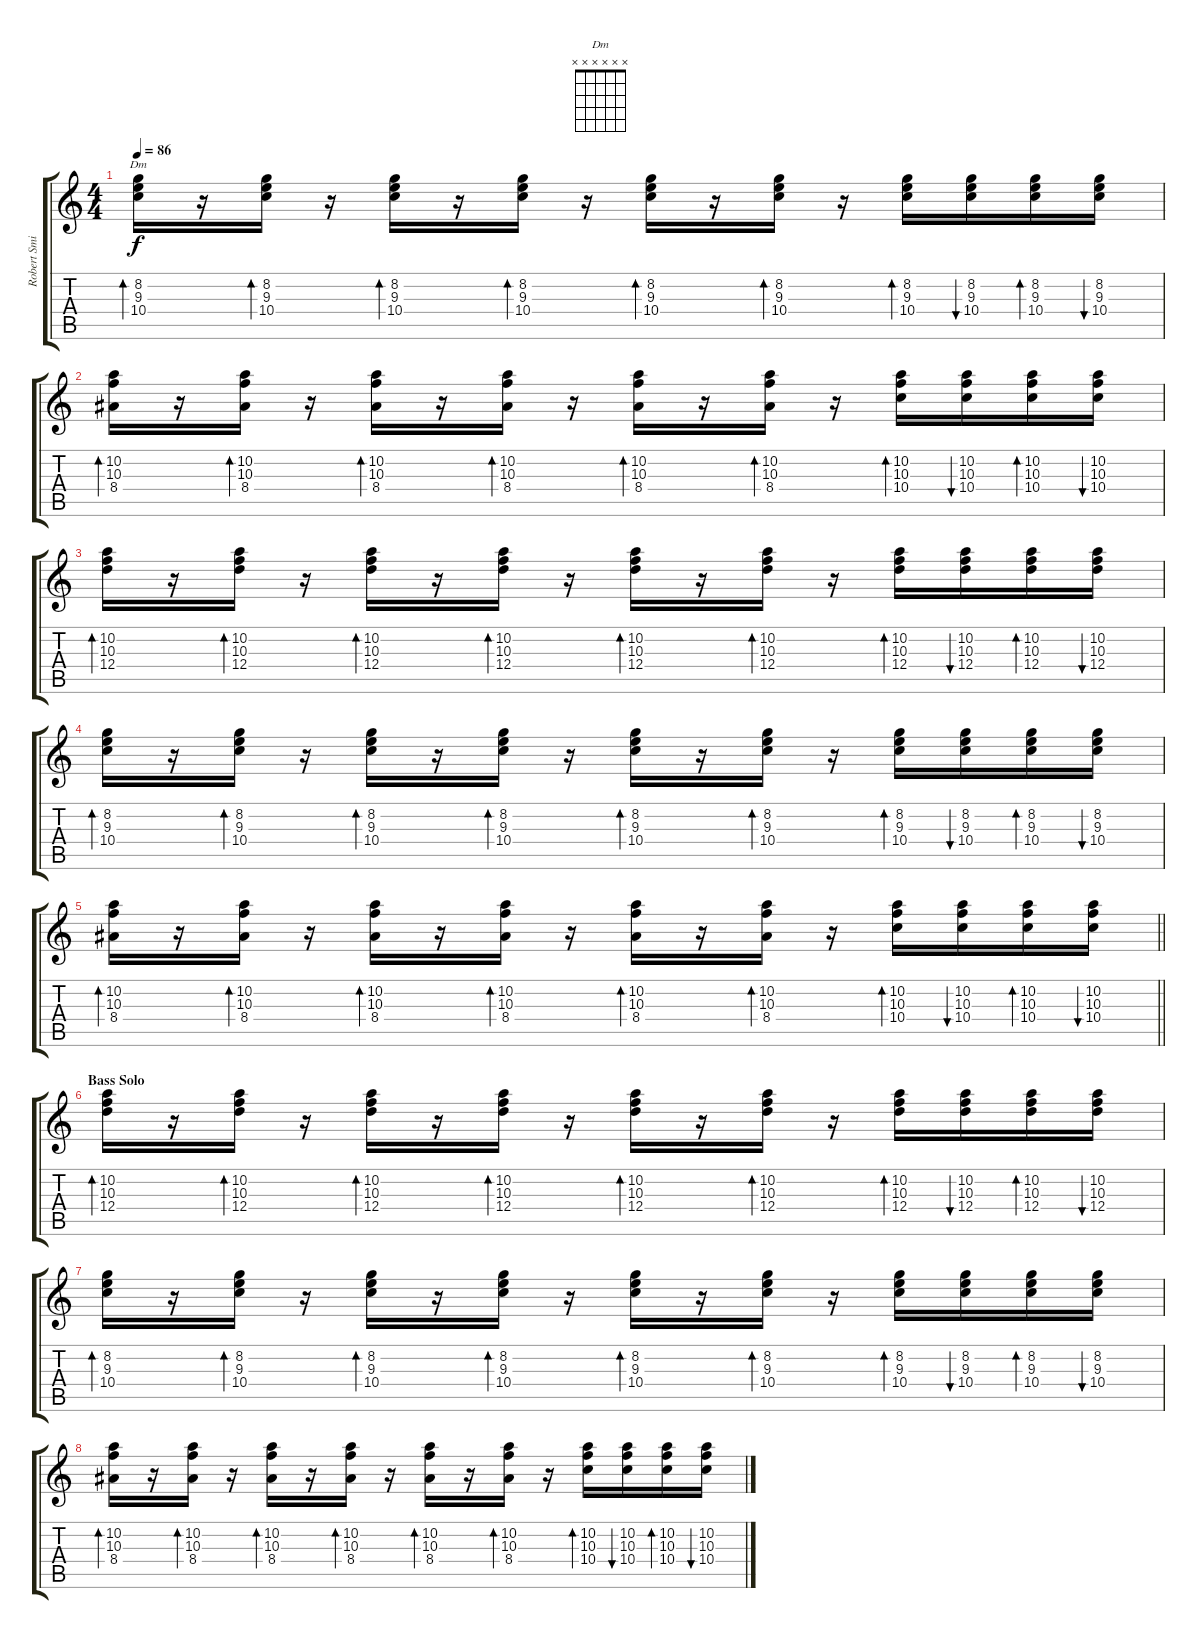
\track ("Robert Smith 1" "Robert Smi") {instrument electricguitarclean}
\staff {score tabs}
\tuning (E4 B3 G3 D3 A2 E2) {hide}
\chord ("Dm" x x x x x x)
\ts (4 4)
\tempo 86
\clef g2
\ks c
(8.2 9.3 10.4).16{bd 30 ch "Dm" dy f} r.16 (8.2 9.3 10.4).16{bd 30} r.16 (8.2 9.3 10.4).16{bd 30} r.16 (8.2 9.3 10.4).16{bd 30} r.16 (8.2 9.3 10.4).16{bd 30} r.16 (8.2 9.3 10.4).16{bd 30} r.16 (8.2 9.3 10.4).16{bd 30} (8.2 9.3 10.4).16{bu 30} (8.2 9.3 10.4).16{bd 30} (8.2 9.3 10.4).16{bu 30} |
(10.2 10.3 8.4).16{bd 30} r.16 (10.2 10.3 8.4).16{bd 30} r.16 (10.2 10.3 8.4).16{bd 30} r.16 (10.2 10.3 8.4).16{bd 30} r.16 (10.2 10.3 8.4).16{bd 30} r.16 (10.2 10.3 8.4).16{bd 30} r.16 (10.2 10.3 10.4).16{bd 30} (10.2 10.3 10.4).16{bu 30} (10.2 10.3 10.4).16{bd 30} (10.2 10.3 10.4).16{bu 30} |
(10.2 10.3 12.4).16{bd 30} r.16 (10.2 10.3 12.4).16{bd 30} r.16 (10.2 10.3 12.4).16{bd 30} r.16 (10.2 10.3 12.4).16{bd 30} r.16 (10.2 10.3 12.4).16{bd 30} r.16 (10.2 10.3 12.4).16{bd 30} r.16 (10.2 10.3 12.4).16{bd 30} (10.2 10.3 12.4).16{bu 30} (10.2 10.3 12.4).16{bd 30} (10.2 10.3 12.4).16{bu 30} |
(8.2 9.3 10.4).16{bd 30} r.16 (8.2 9.3 10.4).16{bd 30} r.16 (8.2 9.3 10.4).16{bd 30} r.16 (8.2 9.3 10.4).16{bd 30} r.16 (8.2 9.3 10.4).16{bd 30} r.16 (8.2 9.3 10.4).16{bd 30} r.16 (8.2 9.3 10.4).16{bd 30} (8.2 9.3 10.4).16{bu 30} (8.2 9.3 10.4).16{bd 30} (8.2 9.3 10.4).16{bu 30} |
\barLineRight lightlight
(10.2 10.3 8.4).16{bd 30} r.16 (10.2 10.3 8.4).16{bd 30} r.16 (10.2 10.3 8.4).16{bd 30} r.16 (10.2 10.3 8.4).16{bd 30} r.16 (10.2 10.3 8.4).16{bd 30} r.16 (10.2 10.3 8.4).16{bd 30} r.16 (10.2 10.3 10.4).16{bd 30} (10.2 10.3 10.4).16{bu 30} (10.2 10.3 10.4).16{bd 30} (10.2 10.3 10.4).16{bu 30} |
\section ("" "Bass Solo")
(10.2 10.3 12.4).16{bd 30} r.16 (10.2 10.3 12.4).16{bd 30} r.16 (10.2 10.3 12.4).16{bd 30} r.16 (10.2 10.3 12.4).16{bd 30} r.16 (10.2 10.3 12.4).16{bd 30} r.16 (10.2 10.3 12.4).16{bd 30} r.16 (10.2 10.3 12.4).16{bd 30} (10.2 10.3 12.4).16{bu 30} (10.2 10.3 12.4).16{bd 30} (10.2 10.3 12.4).16{bu 30} |
(8.2 9.3 10.4).16{bd 30} r.16 (8.2 9.3 10.4).16{bd 30} r.16 (8.2 9.3 10.4).16{bd 30} r.16 (8.2 9.3 10.4).16{bd 30} r.16 (8.2 9.3 10.4).16{bd 30} r.16 (8.2 9.3 10.4).16{bd 30} r.16 (8.2 9.3 10.4).16{bd 30} (8.2 9.3 10.4).16{bu 30} (8.2 9.3 10.4).16{bd 30} (8.2 9.3 10.4).16{bu 30} |
(10.2 10.3 8.4).16{bd 30} r.16 (10.2 10.3 8.4).16{bd 30} r.16 (10.2 10.3 8.4).16{bd 30} r.16 (10.2 10.3 8.4).16{bd 30} r.16 (10.2 10.3 8.4).16{bd 30} r.16 (10.2 10.3 8.4).16{bd 30} r.16 (10.2 10.3 10.4).16{bd 30} (10.2 10.3 10.4).16{bu 30} (10.2 10.3 10.4).16{bd 30} (10.2 10.3 10.4).16{bu 30}
